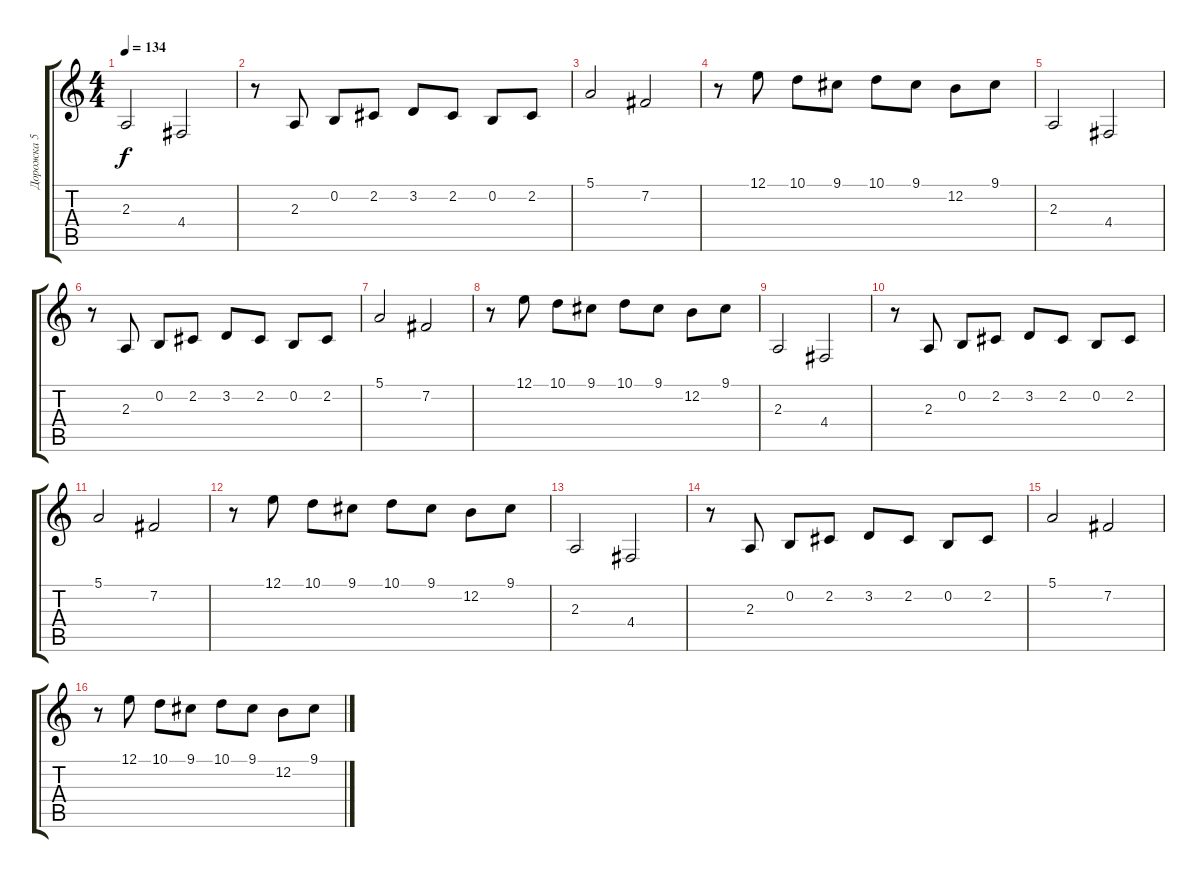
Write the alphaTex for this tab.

\track ("Дорожка 5" "Дорожка 5") {instrument altosax}
\staff {score tabs}
\tuning (E4 B3 G3 D3 A2 E2) {hide}
\ts (4 4)
\tempo 134
\clef g2
\ks c
2.3.2{dy f} 4.4.2 |
r.8 2.3.8 0.2.8 2.2.8 3.2.8 2.2.8 0.2.8 2.2.8 |
5.1.2 7.2.2 |
r.8 12.1.8 10.1.8 9.1.8 10.1.8 9.1.8 12.2.8 9.1.8 |
2.3.2 4.4.2 |
r.8 2.3.8 0.2.8 2.2.8 3.2.8 2.2.8 0.2.8 2.2.8 |
5.1.2 7.2.2 |
r.8 12.1.8 10.1.8 9.1.8 10.1.8 9.1.8 12.2.8 9.1.8 |
2.3.2 4.4.2 |
r.8 2.3.8 0.2.8 2.2.8 3.2.8 2.2.8 0.2.8 2.2.8 |
5.1.2 7.2.2 |
r.8 12.1.8 10.1.8 9.1.8 10.1.8 9.1.8 12.2.8 9.1.8 |
2.3.2 4.4.2 |
r.8 2.3.8 0.2.8 2.2.8 3.2.8 2.2.8 0.2.8 2.2.8 |
5.1.2 7.2.2 |
r.8 12.1.8 10.1.8 9.1.8 10.1.8 9.1.8 12.2.8 9.1.8
